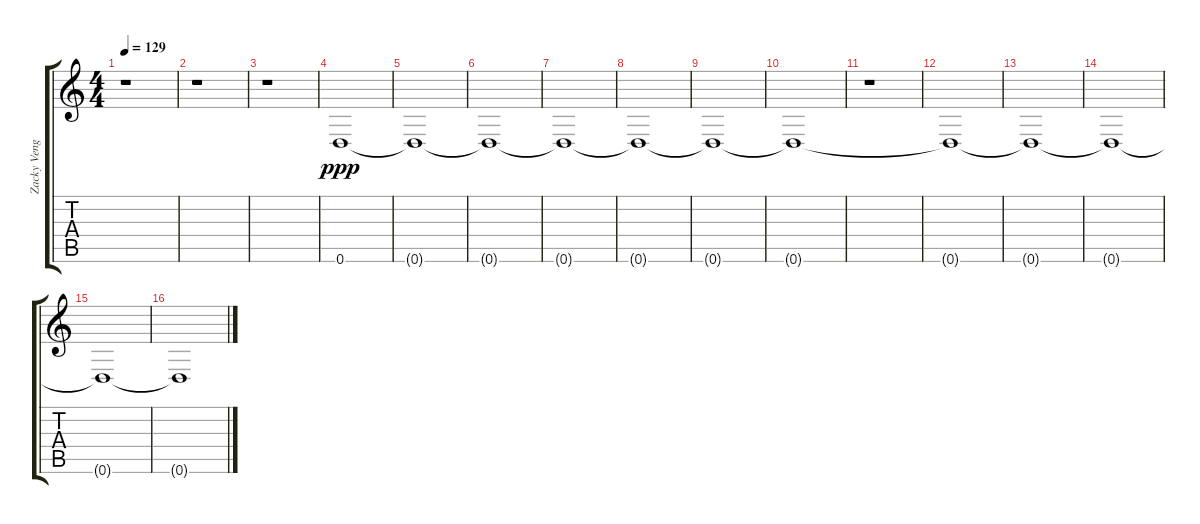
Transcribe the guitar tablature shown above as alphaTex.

\track ("Zacky Vengeance (Lead Guitar 1)" "Zacky Veng") {instrument distortionguitar}
\staff {score tabs}
\tuning (E4 B3 G3 D3 A2 D2) {hide}
\ts (4 4)
\tempo 129
\clef g2
\ks c
r.1{dy ppp} |
r.1 |
r.1 |
0.6.1 |
0.6{t}.1 |
0.6{t}.1 |
0.6{t}.1 |
0.6{t}.1 |
0.6{t}.1 |
0.6{t}.1 |
r.1 |
0.6{t}.1 |
0.6{t}.1 |
0.6{t}.1 |
0.6{t}.1 |
0.6{t}.1
